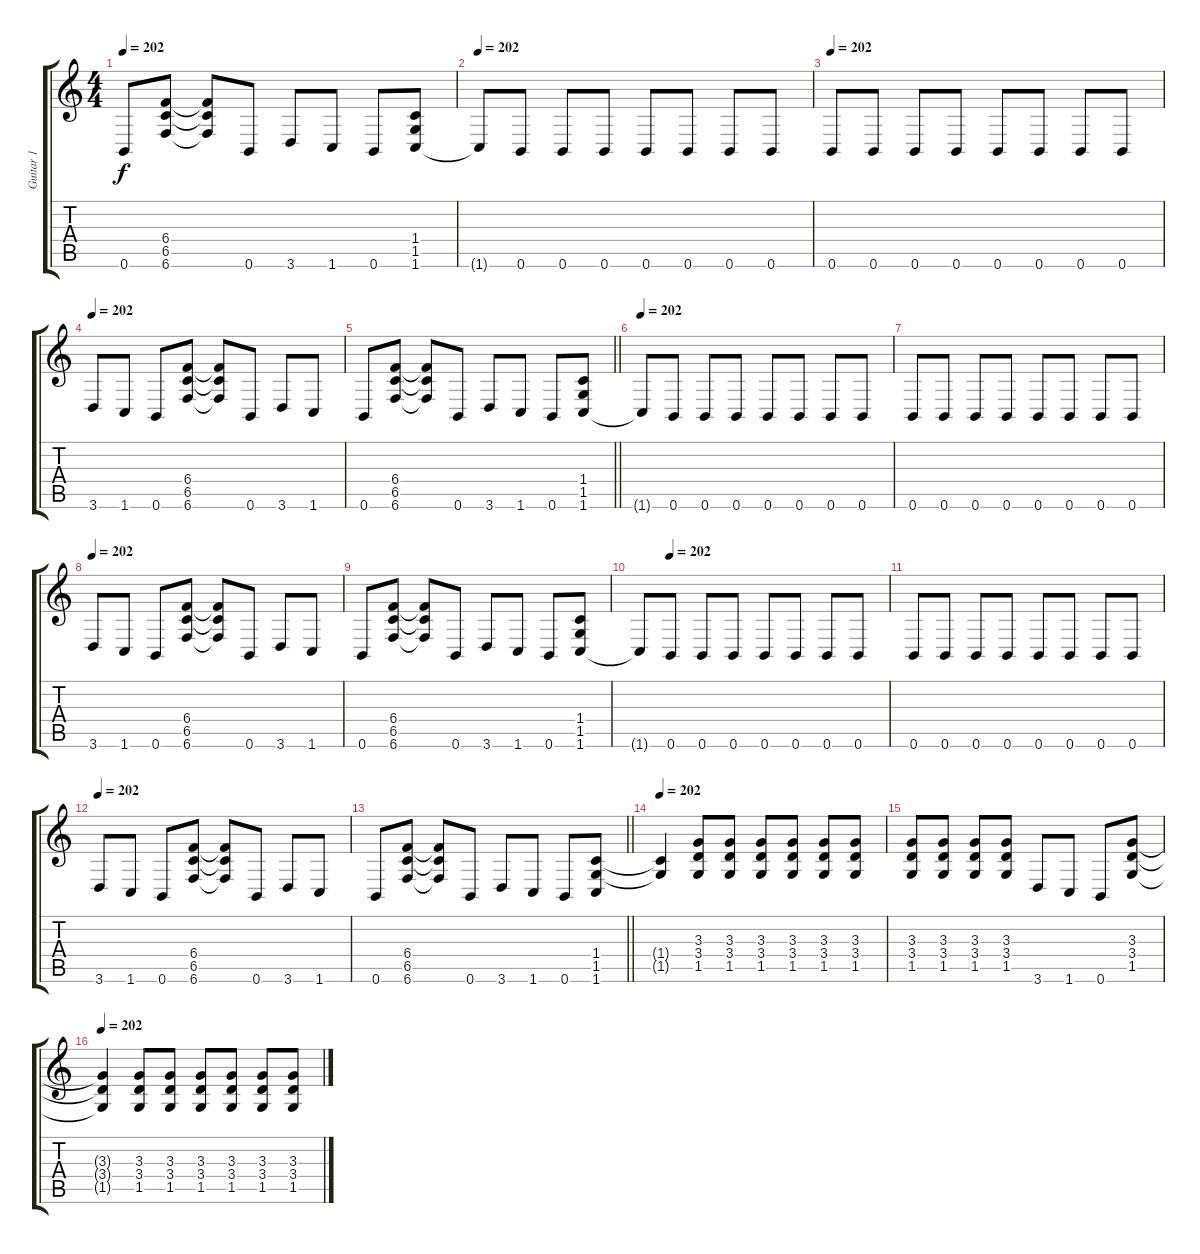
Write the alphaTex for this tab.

\track ("Guitar 1" "Guitar 1") {instrument distortionguitar}
\staff {score tabs}
\tuning (Db4 Ab3 E3 B2 Gb2 B1) {hide}
\ts (4 4)
\tempo 202
\clef g2
\ks c
0.6.8{dy f} (6.4 6.5 6.6).8 (6.4{t} 6.5{t} 6.6{t}).8 0.6.8 3.6.8 1.6.8 0.6.8 (1.4 1.5 1.6).8 |
\tempo 202
1.6{t}.8 0.6.8 0.6.8 0.6.8 0.6.8 0.6.8 0.6.8 0.6.8 |
\tempo 202
0.6.8 0.6.8 0.6.8 0.6.8 0.6.8 0.6.8 0.6.8 0.6.8 |
\tempo 202
3.6.8 1.6.8 0.6.8 (6.4 6.5 6.6).8 (6.4{t} 6.5{t} 6.6{t}).8 0.6.8 3.6.8 1.6.8 |
\barLineRight lightlight
0.6.8 (6.4 6.5 6.6).8 (6.4{t} 6.5{t} 6.6{t}).8 0.6.8 3.6.8 1.6.8 0.6.8 (1.4 1.5 1.6).8 |
\section ("" "")
\tempo 202
1.6{t}.8 0.6.8 0.6.8 0.6.8 0.6.8 0.6.8 0.6.8 0.6.8 |
0.6.8 0.6.8 0.6.8 0.6.8 0.6.8 0.6.8 0.6.8 0.6.8 |
\tempo 202
3.6.8 1.6.8 0.6.8 (6.4 6.5 6.6).8 (6.4{t} 6.5{t} 6.6{t}).8 0.6.8 3.6.8 1.6.8 |
0.6.8 (6.4 6.5 6.6).8 (6.4{t} 6.5{t} 6.6{t}).8 0.6.8 3.6.8 1.6.8 0.6.8 (1.4 1.5 1.6).8 |
\tempo (202 0.125)
1.6{t}.8 0.6.8 0.6.8 0.6.8 0.6.8 0.6.8 0.6.8 0.6.8 |
0.6.8 0.6.8 0.6.8 0.6.8 0.6.8 0.6.8 0.6.8 0.6.8 |
\tempo 202
3.6.8 1.6.8 0.6.8 (6.4 6.5 6.6).8 (6.4{t} 6.5{t} 6.6{t}).8 0.6.8 3.6.8 1.6.8 |
\barLineRight lightlight
0.6.8 (6.4 6.5 6.6).8 (6.4{t} 6.5{t} 6.6{t}).8 0.6.8 3.6.8 1.6.8 0.6.8 (1.4 1.5 1.6).8 |
\section ("" "")
\tempo 202
(1.4{t} 1.5{t}).4 (3.3 3.4 1.5).8 (3.3 3.4 1.5).8 (3.3 3.4 1.5).8 (3.3 3.4 1.5).8 (3.3 3.4 1.5).8 (3.3 3.4 1.5).8 |
(3.3 3.4 1.5).8 (3.3 3.4 1.5).8 (3.3 3.4 1.5).8 (3.3 3.4 1.5).8 3.6.8 1.6.8 0.6.8 (3.3 3.4 1.5).8 |
\tempo 202
(3.3{t} 3.4{t} 1.5{t}).4 (3.3 3.4 1.5).8 (3.3 3.4 1.5).8 (3.3 3.4 1.5).8 (3.3 3.4 1.5).8 (3.3 3.4 1.5).8 (3.3 3.4 1.5).8
